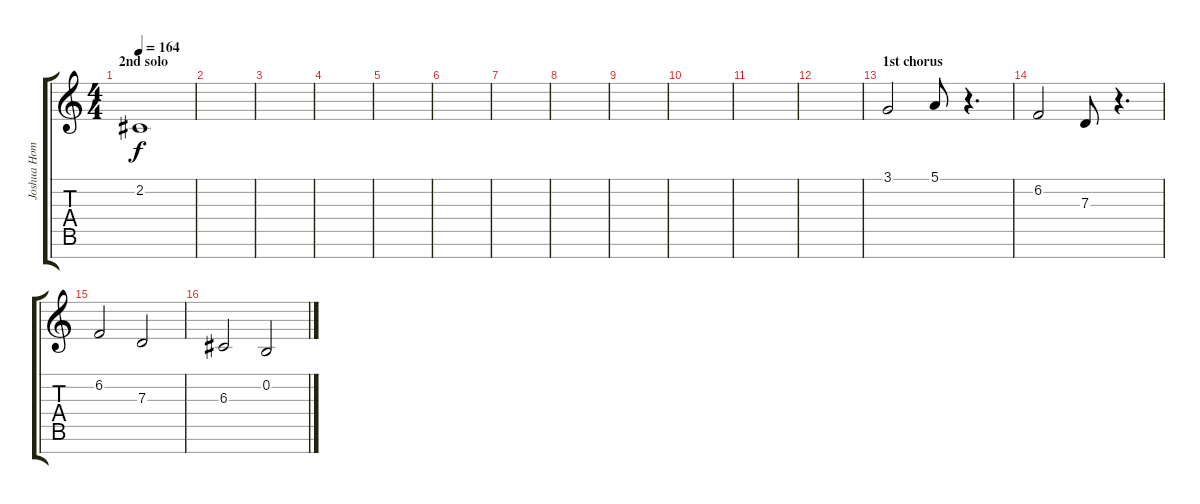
\track ("Joshua Homme - singing" "Joshua Hom") {instrument piccolo}
\staff {score tabs}
\tuning (E4 B3 G3 D3 A2 E2 B1) {hide}
\ts (4 4)
\section ("" "2nd solo")
\tempo 164
\clef g2
\ks c
2.2.1{dy f} |
|
|
|
|
|
|
|
|
|
|
|
\section ("" "1st chorus")
3.1.2 5.1.8 r.4{d} |
6.2.2 7.3.8 r.4{d} |
6.2.2 7.3.2 |
6.3.2 0.2.2
